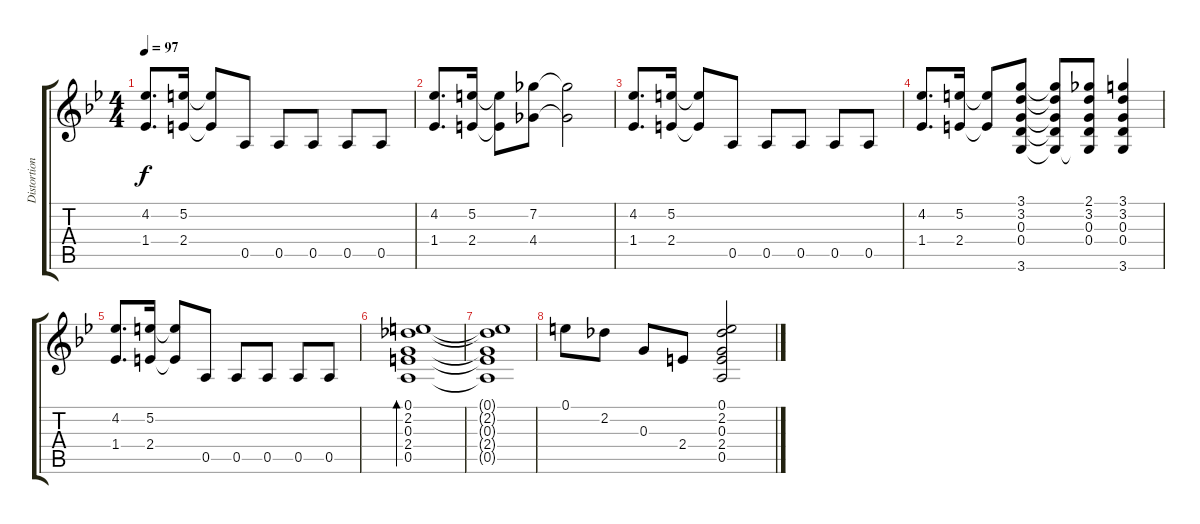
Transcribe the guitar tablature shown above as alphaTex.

\track ("Distortion" "Distortion") {instrument distortionguitar}
\staff {score tabs}
\tuning (E4 B3 G3 D3 A2 E2) {hide}
\ts (4 4)
\tempo 97
\clef g2
\ks bb
(4.2 1.4).8{d dy f} (5.2 2.4).16 (5.2{t} 2.4{t}).8 0.5.8 0.5.8 0.5.8 0.5.8 0.5.8 |
(4.2 1.4).8{d} (5.2 2.4).16 (5.2{t} 2.4{t}).8 (7.2 4.4).8 (7.2{t} 4.4{t}).2 |
(4.2 1.4).8{d} (5.2 2.4).16 (5.2{t} 2.4{t}).8 0.5.8 0.5.8 0.5.8 0.5.8 0.5.8 |
(4.2 1.4).8{d} (5.2 2.4).16 (5.2{t} 2.4{t}).8 (3.1 3.2 0.3 0.4 3.6).8 (3.1{t} 3.2{t} 0.3{t} 0.4{t} 3.6{t}).8 (2.1 3.2 0.3 0.4 3.6{t}).8 (3.1 3.2 0.3 0.4 3.6).4 |
(4.2 1.4).8{d} (5.2 2.4).16 (5.2{t} 2.4{t}).8 0.5.8 0.5.8 0.5.8 0.5.8 0.5.8 |
(0.1 2.2 0.3 2.4 0.5).1{bd 30} |
(0.1{t} 2.2{t} 0.3{t} 2.4{t} 0.5{t}).1 |
0.1.8 2.2.8 0.3.8 2.4.8 (0.1 2.2 0.3 2.4 0.5).2
